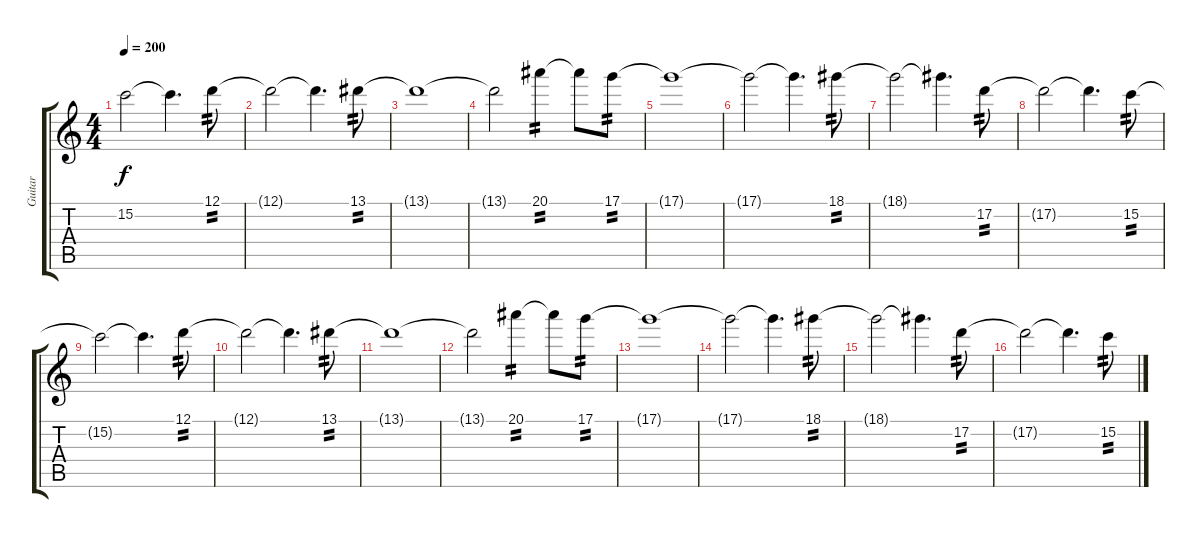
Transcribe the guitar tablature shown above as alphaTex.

\track ("Guitar" "Guitar") {instrument distortionguitar}
\staff {score tabs}
\tuning (D4 A3 F3 C3 G2 C2) {hide}
\ts (4 4)
\tempo 200
\clef g2
\ks c
15.2{t}.2{dy f} 15.2{t}.4{d} 12.1.8{tp 2} |
12.1{t}.2 12.1{t}.4{d} 13.1.8{tp 2} |
13.1{t}.1 |
13.1{t}.2 20.1.4{tp 2} 20.1{t}.8 17.1.8{tp 2} |
17.1{t}.1 |
17.1{t}.2 17.1{t}.4{d} 18.1.8{tp 2} |
18.1{t}.2 18.1{t}.4{d} 17.2.8{tp 2} |
17.2{t}.2 17.2{t}.4{d} 15.2.8{tp 2} |
15.2{t}.2 15.2{t}.4{d} 12.1.8{tp 2} |
12.1{t}.2 12.1{t}.4{d} 13.1.8{tp 2} |
13.1{t}.1 |
13.1{t}.2 20.1.4{tp 2} 20.1{t}.8 17.1.8{tp 2} |
17.1{t}.1 |
17.1{t}.2 17.1{t}.4{d} 18.1.8{tp 2} |
18.1{t}.2 18.1{t}.4{d} 17.2.8{tp 2} |
17.2{t}.2 17.2{t}.4{d} 15.2.8{tp 2}
